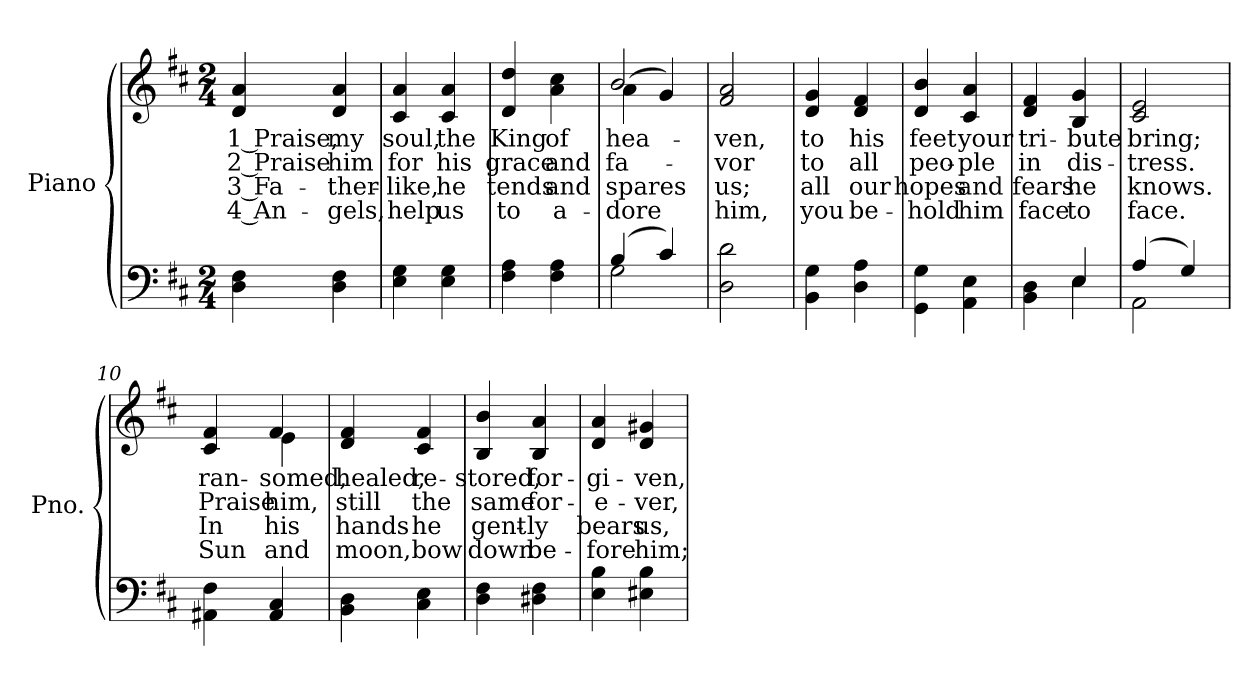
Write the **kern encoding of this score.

**kern	**kern	**text	**text	**text	**text
*part2	*part1	*part1	*part1	*part1	*part1
*staff2	*staff1	*staff1	*staff1	*staff1	*staff1
*I"Piano	*I"Piano	*	*	*	*
*I'Pno.	*I'Pno.	*	*	*	*
!!LO:PB:g=z
*clefF4	*clefG2	*	*	*	*
*k[f#c#]	*k[f#c#]	*	*	*	*
*D:	*D:	*	*	*	*
*M2/4	*M2/4	*	*	*	*
=1	=1	=1	=1	=1	=1
!	!	!LO:LY:b:color=#000000	!LO:LY:b:color=#000000	!LO:LY:b:color=#000000	!LO:LY:b:color=#000000
4Di\ 4F#i	4di/ 4ai	1 Praise,	2 Praise	3 Fa-	-4 An-
!	!	!LO:LY:b:color=#000000	!LO:LY:b:color=#000000	!LO:LY:b:color=#000000	!LO:LY:b:color=#000000
4Di\ 4F#i	4di/ 4ai	my	him	-ther-	-gels,
=2	=2	=2	=2	=2	=2
!	!	!LO:LY:b:color=#000000	!LO:LY:b:color=#000000	!LO:LY:b:color=#000000	!LO:LY:b:color=#000000
4Ei\ 4Gi	4c#i/ 4ai	soul,	for	like,	help
!	!	!LO:LY:b:color=#000000	!LO:LY:b:color=#000000	!LO:LY:b:color=#000000	!LO:LY:b:color=#000000
4Ei\ 4Gi	4c#i/ 4ai	the	his	he	us
=3	=3	=3	=3	=3	=3
!	!	!LO:LY:b:color=#000000	!LO:LY:b:color=#000000	!LO:LY:b:color=#000000	!LO:LY:b:color=#000000
4F#i\ 4Ai	4di/ 4ddi	King	grace	tends	to
!	!	!LO:LY:b:color=#000000	!LO:LY:b:color=#000000	!LO:LY:b:color=#000000	!LO:LY:b:color=#000000
4F#i\ 4Ai	4ai\ 4cc#i	of	and	and	a-
=4	=4	=4	=4	=4	=4
*^	*	*	*	*	*
!	!	!	!LO:LY:b:color=#000000	!LO:LY:b:color=#000000	!LO:LY:b:color=#000000	!LO:LY:b:color=#000000
*	*	*^	*	*	*	*
(4Bi/	2Gi\	2bi/	(4ai\	hea-	fa-	-spares	dore
4c#i/)	.	.	4gi/)	.	.	.	.
*v	*v	*	*	*	*	*	*
*	*v	*v	*	*	*	*
=5	=5	=5	=5	=5	=5
*	*^	*	*	*	*
!	!	!	!LO:LY:b:color=#000000	!LO:LY:b:color=#000000	!LO:LY:b:color=#000000	!LO:LY:b:color=#000000
*	*v	*v	*	*	*	*
2Di\ 2di	2f#i/ 2ai	-ven,	-vor	us;	him,
=6	=6	=6	=6	=6	=6
!	!	!LO:LY:b:color=#000000	!LO:LY:b:color=#000000	!LO:LY:b:color=#000000	!LO:LY:b:color=#000000
4BBi\ 4Gi	4di/ 4gi	to	to	all	you
!	!	!LO:LY:b:color=#000000	!LO:LY:b:color=#000000	!LO:LY:b:color=#000000	!LO:LY:b:color=#000000
4Di\ 4Ai	4di/ 4f#i	his	all	our	be-
=7	=7	=7	=7	=7	=7
!	!	!LO:LY:b:color=#000000	!LO:LY:b:color=#000000	!LO:LY:b:color=#000000	!LO:LY:b:color=#000000
4GGi\ 4Gi	4di/ 4bi	feet	peo-	-hopes	hold
!	!	!LO:LY:b:color=#000000	!LO:LY:b:color=#000000	!LO:LY:b:color=#000000	!LO:LY:b:color=#000000
4AAi\ 4Ei	4c#i/ 4ai	your	-ple	and	him
!!LO:LB:g=z
=8	=8	=8	=8	=8	=8
*^	*	*	*	*	*
!	!	!	!LO:LY:b:color=#000000	!LO:LY:b:color=#000000	!LO:LY:b:color=#000000	!LO:LY:b:color=#000000
4BBi\ 4Di	4ryy	4di/ 4f#i	tri-	in	fears	face
!	!	!	!LO:LY:b:color=#000000	!LO:LY:b:color=#000000	!LO:LY:b:color=#000000	!LO:LY:b:color=#000000
4Ei/	4Ei\	4Bi/ 4gi	-bute	dis-	he	to
=9	=9	=9	=9	=9	=9	=9
!	!	!	!LO:LY:b:color=#000000	!LO:LY:b:color=#000000	!LO:LY:b:color=#000000	!LO:LY:b:color=#000000
(4Ai/	2AAi\	2c#i/ 2ei	bring;	-tress.	knows.	face.
4Gi/)	.	.	.	.	.	.
*v	*v	*	*	*	*	*
=10	=10	=10	=10	=10	=10
!	!	!LO:LY:b:color=#000000	!LO:LY:b:color=#000000	!LO:LY:b:color=#000000	!LO:LY:b:color=#000000
*	*^	*	*	*	*
4AA#Xi\ 4F#i	4c#i/ 4f#i	4ryy	ran-	Praise	In	Sun
!	!	!	!LO:LY:b:color=#000000	!LO:LY:b:color=#000000	!LO:LY:b:color=#000000	!LO:LY:b:color=#000000
4AA#i/ 4C#i	4f#i/	4ei\	-somed,	him,	his	and
*	*v	*v	*	*	*	*
=11	=11	=11	=11	=11	=11
*	*^	*	*	*	*
!	!	!	!LO:LY:b:color=#000000	!LO:LY:b:color=#000000	!LO:LY:b:color=#000000	!LO:LY:b:color=#000000
*	*v	*v	*	*	*	*
4BBi\ 4Di	4di/ 4f#i	healed,	still	hands	moon,
!	!	!LO:LY:b:color=#000000	!LO:LY:b:color=#000000	!LO:LY:b:color=#000000	!LO:LY:b:color=#000000
4C#i\ 4Ei	4c#i/ 4f#i	re-	the	he	bow
=12	=12	=12	=12	=12	=12
!	!	!LO:LY:b:color=#000000	!LO:LY:b:color=#000000	!LO:LY:b:color=#000000	!LO:LY:b:color=#000000
4Di\ 4F#i	4Bi/ 4bi	-stored,	same	gent-	-down
!	!	!LO:LY:b:color=#000000	!LO:LY:b:color=#000000	!LO:LY:b:color=#000000	!LO:LY:b:color=#000000
4D#Xi\ 4F#i	4Bi/ 4ai	for-	for-	ly	be-
=13	=13	=13	=13	=13	=13
!	!	!LO:LY:b:color=#000000	!LO:LY:b:color=#000000	!LO:LY:b:color=#000000	!LO:LY:b:color=#000000
4Ei\ 4Bi	4di/ 4ai	-gi-	-e-	-bears	fore
!	!	!LO:LY:b:color=#000000	!LO:LY:b:color=#000000	!LO:LY:b:color=#000000	!LO:LY:b:color=#000000
4E#Xi\ 4Bi	4di/ 4g#Xi	-ven,	-ver,	us,	him;
=	=	=	=	=	=
*-	*-	*-	*-	*-	*-
